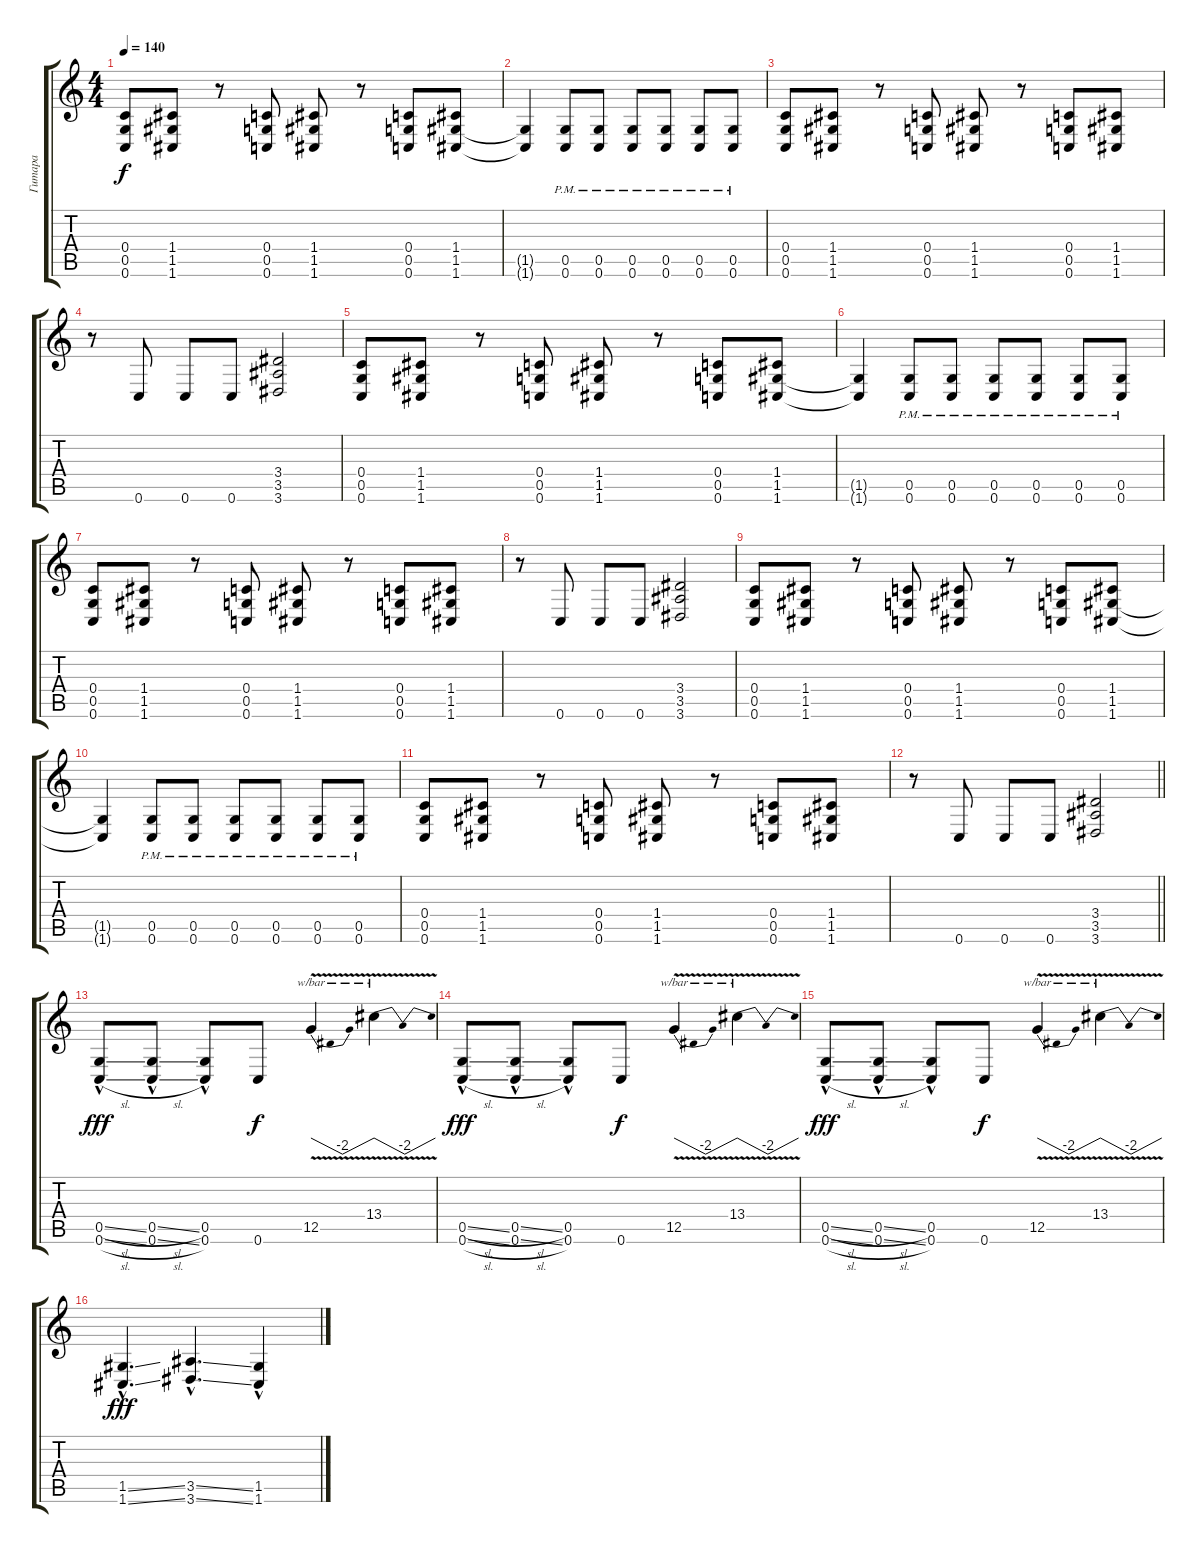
\track ("Гитара" "Гитара") {instrument distortionguitar}
\staff {score tabs}
\tuning (D4 A3 F3 C3 G2 C2) {hide}
\ts (4 4)
\tempo 140
\clef g2
\ks c
(0.4 0.5 0.6).8{dy f} (1.4 1.5 1.6).8 r.8 (0.4 0.5 0.6).8 (1.4 1.5 1.6).8 r.8 (0.4 0.5 0.6).8 (1.4 1.5 1.6).8 |
(1.5{t} 1.6{t}).4 (0.5{pm} 0.6{pm}).8 (0.5{pm} 0.6{pm}).8 (0.5{pm} 0.6{pm}).8 (0.5{pm} 0.6{pm}).8 (0.5{pm} 0.6{pm}).8 (0.5{pm} 0.6{pm}).8 |
(0.4 0.5 0.6).8 (1.4 1.5 1.6).8 r.8 (0.4 0.5 0.6).8 (1.4 1.5 1.6).8 r.8 (0.4 0.5 0.6).8 (1.4 1.5 1.6).8 |
r.8 0.6.8 0.6.8 0.6.8 (3.4 3.5 3.6).2 |
(0.4 0.5 0.6).8 (1.4 1.5 1.6).8 r.8 (0.4 0.5 0.6).8 (1.4 1.5 1.6).8 r.8 (0.4 0.5 0.6).8 (1.4 1.5 1.6).8 |
(1.5{t} 1.6{t}).4 (0.5{pm} 0.6{pm}).8 (0.5{pm} 0.6{pm}).8 (0.5{pm} 0.6{pm}).8 (0.5{pm} 0.6{pm}).8 (0.5{pm} 0.6{pm}).8 (0.5{pm} 0.6{pm}).8 |
(0.4 0.5 0.6).8 (1.4 1.5 1.6).8 r.8 (0.4 0.5 0.6).8 (1.4 1.5 1.6).8 r.8 (0.4 0.5 0.6).8 (1.4 1.5 1.6).8 |
r.8 0.6.8 0.6.8 0.6.8 (3.4 3.5 3.6).2 |
(0.4 0.5 0.6).8 (1.4 1.5 1.6).8 r.8 (0.4 0.5 0.6).8 (1.4 1.5 1.6).8 r.8 (0.4 0.5 0.6).8 (1.4 1.5 1.6).8 |
(1.5{t} 1.6{t}).4 (0.5{pm} 0.6{pm}).8 (0.5{pm} 0.6{pm}).8 (0.5{pm} 0.6{pm}).8 (0.5{pm} 0.6{pm}).8 (0.5{pm} 0.6{pm}).8 (0.5{pm} 0.6{pm}).8 |
(0.4 0.5 0.6).8 (1.4 1.5 1.6).8 r.8 (0.4 0.5 0.6).8 (1.4 1.5 1.6).8 r.8 (0.4 0.5 0.6).8 (1.4 1.5 1.6).8 |
\barLineRight lightlight
r.8 0.6.8 0.6.8 0.6.8 (3.4 3.5 3.6).2 |
\section ("" " ")
(0.5{sl hac} 0.6{sl hac}).8{dy fff} (0.5{sl hac} 0.6{sl hac}).8 (0.5{hac} 0.6{hac}).8 0.6.8{dy f} 12.5{v}.4{tbe (dip default 0 0 30 -8 60 0)} 13.4{v}.4{tbe (dip default 0 0 30 -8 60 0)} |
(0.5{sl hac} 0.6{sl hac}).8{dy fff} (0.5{sl hac} 0.6{sl hac}).8 (0.5{hac} 0.6{hac}).8 0.6.8{dy f} 12.5{v}.4{tbe (dip default 0 0 30 -8 60 0)} 13.4{v}.4{tbe (dip default 0 0 30 -8 60 0)} |
(0.5{sl hac} 0.6{sl hac}).8{dy fff} (0.5{sl hac} 0.6{sl hac}).8 (0.5{hac} 0.6{hac}).8 0.6.8{dy f} 12.5{v}.4{tbe (dip default 0 0 30 -8 60 0)} 13.4{v}.4{tbe (dip default 0 0 30 -8 60 0)} |
(1.5{ss hac} 1.6{ss hac}).4{d dy fff} (3.5{ss hac} 3.6{ss hac}).4{d} (1.5{hac} 1.6{hac}).4
